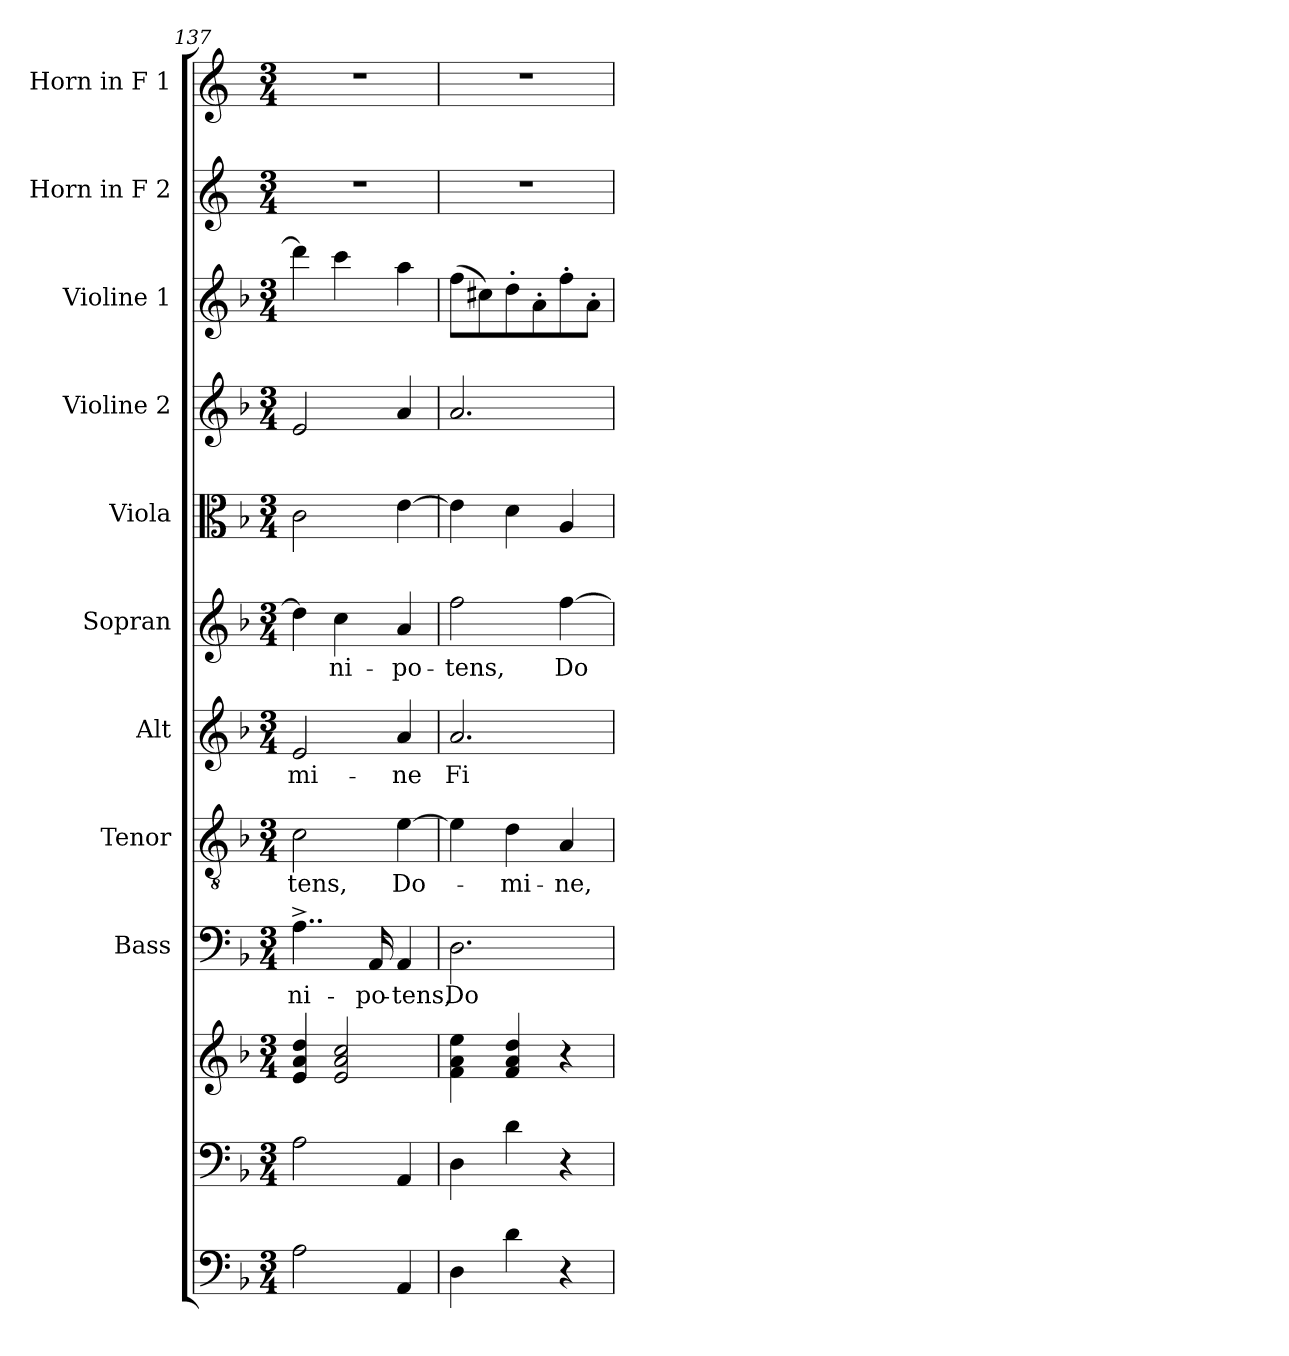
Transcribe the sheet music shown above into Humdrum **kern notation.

**kern	**kern	**kern	**kern	**text	**kern	**text	**kern	**text	**kern	**text	**kern	**kern	**kern	**kern	**kern
*part11	*part10	*part10	*part9	*part9	*part8	*part8	*part7	*part7	*part6	*part6	*part5	*part4	*part3	*part2	*part1
*staff12	*staff11	*staff10	*staff9	*staff9	*staff8	*staff8	*staff7	*staff7	*staff6	*staff6	*staff5	*staff4	*staff3	*staff2	*staff1
*	*	*	*I"Bass	*	*I"Tenor	*	*I"Alt	*	*I"Sopran	*	*I"Viola	*I"Violine 2	*I"Violine 1	*I"Horn in F 2	*I"Horn in F 1
*	*	*	*I'B.	*	*I'T.	*	*I'A.	*	*I'S.	*	*I'Vla.	*I'Vl. 2	*I'Vl. 1	*	*
*clefF4	*clefF4	*clefG2	*clefF4	*	*clefGv2	*	*clefG2	*	*clefG2	*	*clefC3	*clefG2	*clefG2	*clefG2	*clefG2
*ITrd7c12	*	*	*	*	*	*	*	*	*	*	*	*	*	*ITrd4c7	*ITrd4c7
*k[b-]	*k[b-]	*k[b-]	*k[b-]	*	*k[b-]	*	*k[b-]	*	*k[b-]	*	*k[b-]	*k[b-]	*k[b-]	*k[b-]	*k[b-]
*F:	*F:	*F:	*F:	*	*F:	*	*F:	*	*F:	*	*F:	*F:	*F:	*F:	*F:
*M3/4	*M3/4	*M3/4	*M3/4	*	*M3/4	*	*M3/4	*	*M3/4	*	*M3/4	*M3/4	*M3/4	*M3/4	*M3/4
=137	=137	=137	=137	=137	=137	=137	=137	=137	=137	=137	=137	=137	=137	=137	=137
!	!	!	!	!LO:LY:b	!	!LO:LY:b	!	!LO:LY:b	!	!	!	!	!	!	!
2AA\	2A\	4e/ 4a/ 4dd/	4..A^>\	-ni-	2c\	-tens,	2e/	-mi-	4dd\]	.	2c\	2e/	4ddd\]	2.r	2.r
!	!	!	!	!	!	!	!	!	!	!LO:LY:b	!	!	!	!	!
.	.	2e/ 2a/ 2cc/	.	.	.	.	.	.	4cc\	-ni-	.	.	4ccc\	.	.
!	!	!	!	!LO:LY:b	!	!	!	!	!	!	!	!	!	!	!
.	.	.	16AA/	-po-	.	.	.	.	.	.	.	.	.	.	.
!	!	!	!	!LO:LY:b	!	!LO:LY:b	!	!LO:LY:b	!	!LO:LY:b	!	!	!	!	!
4AAA/	4AA/	.	4AA/	-tens,	[4e\	Do-	4a/	-ne	4a/	-po-	[4e\	4a/	4aa\	.	.
!!LO:PB:g=z
=138	=138	=138	=138	=138	=138	=138	=138	=138	=138	=138	=138	=138	=138	=138	=138
!	!	!	!	!LO:LY:b	!	!	!	!LO:LY:b	!	!LO:LY:b	!	!	!	!	!
4DD\	4D\	4f\ 4a\ 4ee\	2.D\	Do-	4e\]	.	2.a/	Fi-	2ff\	-tens,	4e\]	2.a/	(>8ff\L	2.r	2.r
.	.	.	.	.	.	.	.	.	.	.	.	.	8cc#X\)	.	.
!	!	!	!	!	!	!LO:LY:b	!	!	!	!	!	!	!	!	!
4D\	4d\	4f/ 4a/ 4dd/	.	.	4d\	-mi-	.	.	.	.	4d\	.	8dd'>\	.	.
.	.	.	.	.	.	.	.	.	.	.	.	.	8a'>\	.	.
!	!	!	!	!	!	!LO:LY:b	!	!	!	!LO:LY:b	!	!	!	!	!
4r	4r	4r	.	.	4A/	-ne,	.	.	[4ff\	Do-	4A/	.	8ff'>\	.	.
.	.	.	.	.	.	.	.	.	.	.	.	.	8a'>\J	.	.
=	=	=	=	=	=	=	=	=	=	=	=	=	=	=	=
*-	*-	*-	*-	*-	*-	*-	*-	*-	*-	*-	*-	*-	*-	*-	*-
